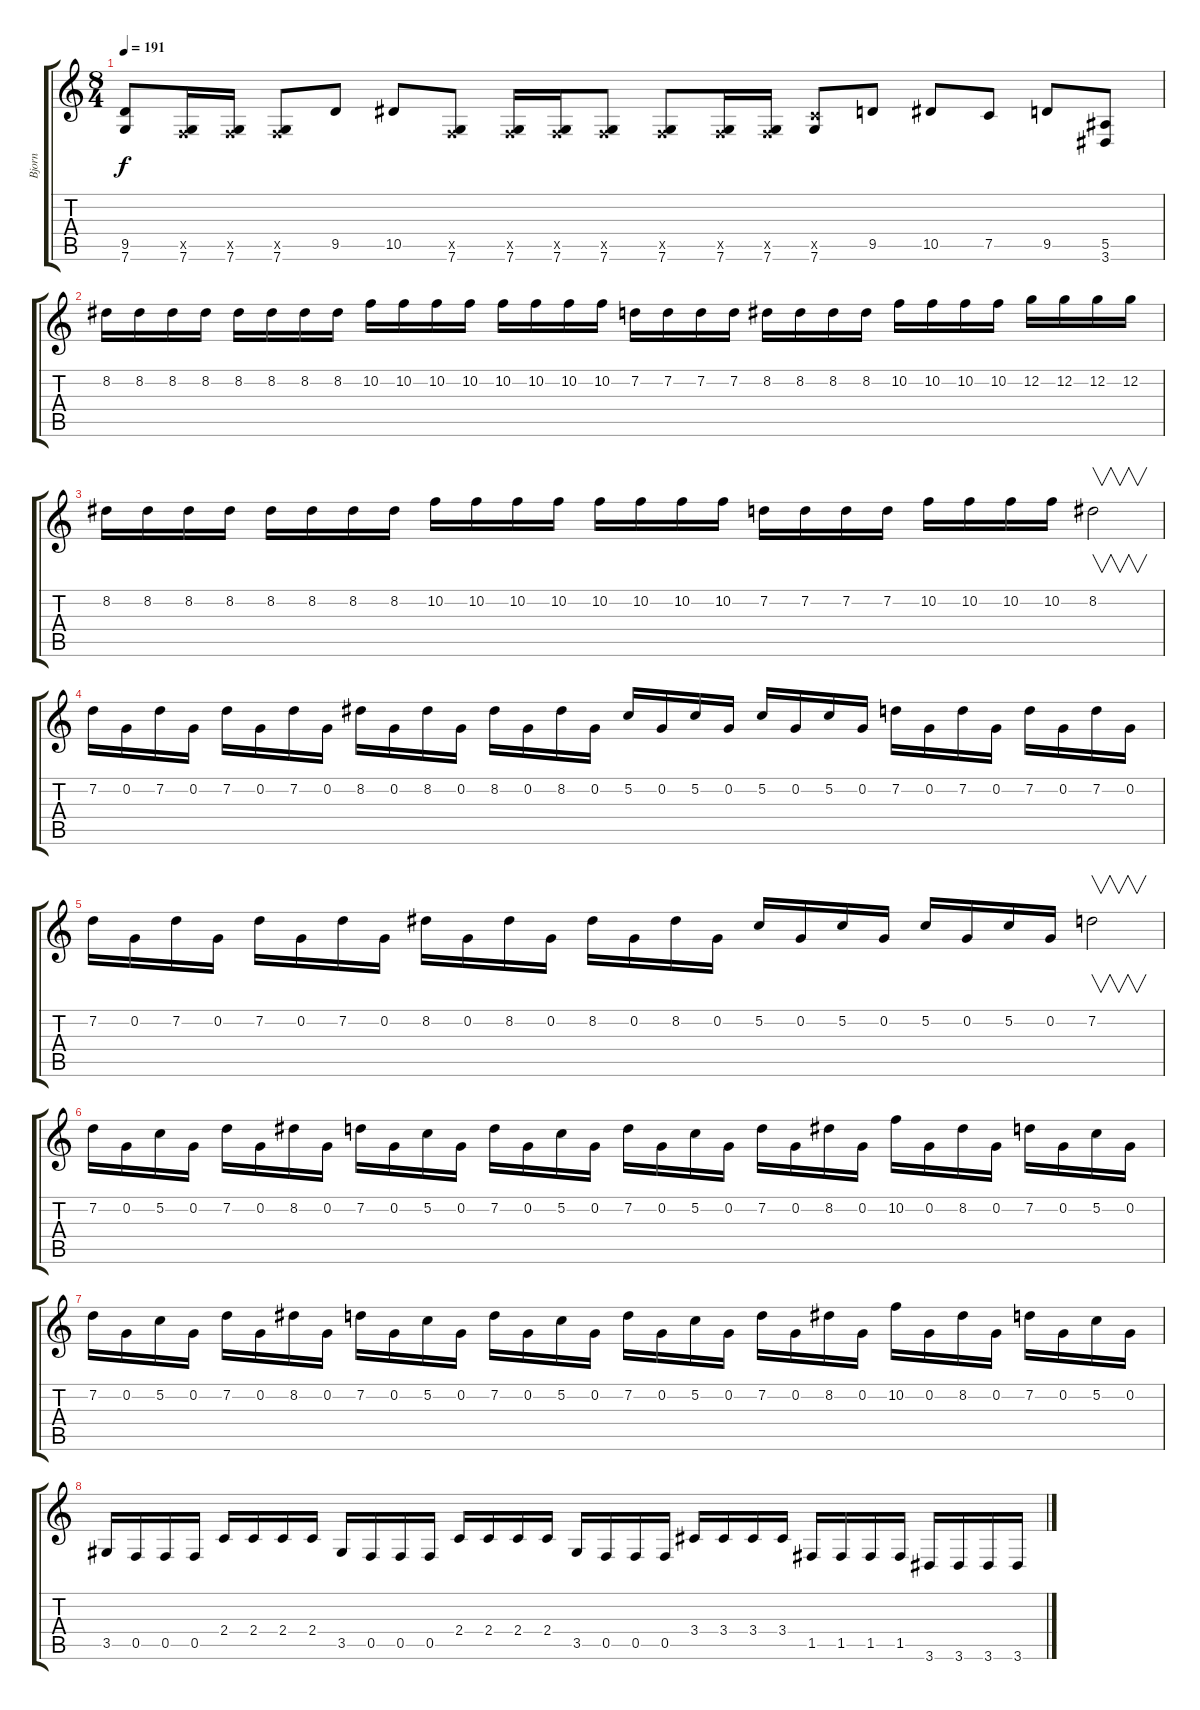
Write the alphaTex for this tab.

\track ("Bjorn" "Bjorn") {instrument overdrivenguitar}
\staff {score tabs}
\tuning (C4 G3 Eb3 Bb2 F2 C2) {hide}
\ts (8 4)
\tempo 191
\clef g2
\ks c
(9.5 7.6).8{dy f} (0.5{x} 7.6).16 (0.5{x} 7.6).16 (0.5{x} 7.6).8 9.5.8 10.5.8 (0.5{x} 7.6).8 (0.5{x} 7.6).16 (0.5{x} 7.6).16 (0.5{x} 7.6).8 (0.5{x} 7.6).8 (0.5{x} 7.6).16 (0.5{x} 7.6).16 (7.5{x} 7.6).8 9.5.8 10.5.8 7.5.8 9.5.8 (5.5 3.6).8 |
8.2.16{volume 12} 8.2.16 8.2.16 8.2.16 8.2.16 8.2.16 8.2.16 8.2.16 10.2.16 10.2.16 10.2.16 10.2.16 10.2.16 10.2.16 10.2.16 10.2.16 7.2.16 7.2.16 7.2.16 7.2.16 8.2.16 8.2.16 8.2.16 8.2.16 10.2.16 10.2.16 10.2.16 10.2.16 12.2.16 12.2.16 12.2.16 12.2.16 |
8.2.16 8.2.16 8.2.16 8.2.16 8.2.16 8.2.16 8.2.16 8.2.16 10.2.16 10.2.16 10.2.16 10.2.16 10.2.16 10.2.16 10.2.16 10.2.16 7.2.16 7.2.16 7.2.16 7.2.16 10.2.16 10.2.16 10.2.16 10.2.16 8.2.2{v} |
7.2.16 0.2.16 7.2.16 0.2.16 7.2.16 0.2.16 7.2.16 0.2.16 8.2.16 0.2.16 8.2.16 0.2.16 8.2.16 0.2.16 8.2.16 0.2.16 5.2.16 0.2.16 5.2.16 0.2.16 5.2.16 0.2.16 5.2.16 0.2.16 7.2.16 0.2.16 7.2.16 0.2.16 7.2.16 0.2.16 7.2.16 0.2.16 |
7.2.16 0.2.16 7.2.16 0.2.16 7.2.16 0.2.16 7.2.16 0.2.16 8.2.16 0.2.16 8.2.16 0.2.16 8.2.16 0.2.16 8.2.16 0.2.16 5.2.16 0.2.16 5.2.16 0.2.16 5.2.16 0.2.16 5.2.16 0.2.16 7.2.2{v} |
7.2.16 0.2.16 5.2.16 0.2.16 7.2.16 0.2.16 8.2.16 0.2.16 7.2.16 0.2.16 5.2.16 0.2.16 7.2.16 0.2.16 5.2.16 0.2.16 7.2.16 0.2.16 5.2.16 0.2.16 7.2.16 0.2.16 8.2.16 0.2.16 10.2.16 0.2.16 8.2.16 0.2.16 7.2.16 0.2.16 5.2.16 0.2.16 |
7.2.16 0.2.16 5.2.16 0.2.16 7.2.16 0.2.16 8.2.16 0.2.16 7.2.16 0.2.16 5.2.16 0.2.16 7.2.16 0.2.16 5.2.16 0.2.16 7.2.16 0.2.16 5.2.16 0.2.16 7.2.16 0.2.16 8.2.16 0.2.16 10.2.16 0.2.16 8.2.16 0.2.16 7.2.16 0.2.16 5.2.16 0.2.16 |
3.5.16 0.5.16 0.5.16 0.5.16 2.4.16 2.4.16 2.4.16 2.4.16 3.5.16 0.5.16 0.5.16 0.5.16 2.4.16 2.4.16 2.4.16 2.4.16 3.5.16 0.5.16 0.5.16 0.5.16 3.4.16 3.4.16 3.4.16 3.4.16 1.5.16 1.5.16 1.5.16 1.5.16 3.6.16 3.6.16 3.6.16 3.6.16
